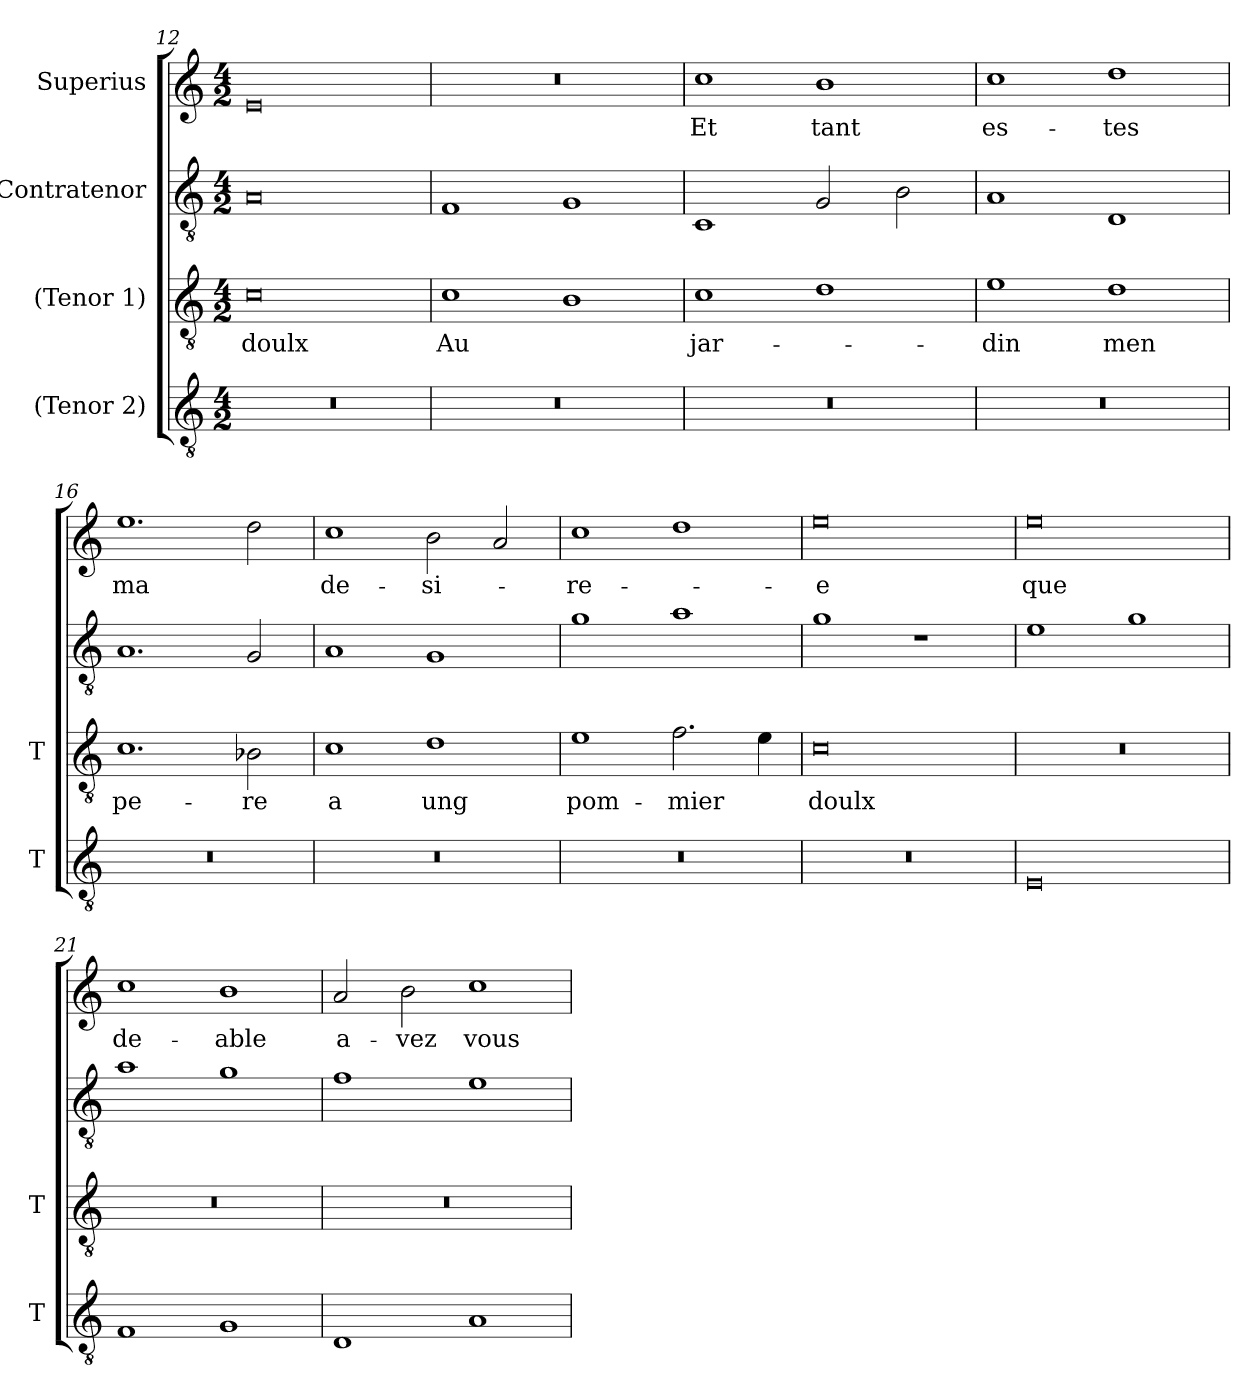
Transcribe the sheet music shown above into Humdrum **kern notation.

**kern	**kern	**text	**kern	**kern	**text
*part4	*part3	*part3	*part2	*part1	*part1
*staff4	*staff3	*staff3	*staff2	*staff1	*staff1
*I"(Tenor 2)	*I"(Tenor 1)	*	*I"Contratenor	*I"Superius	*
*I'T	*I'T	*	*	*	*
*clefGv2	*clefGv2	*	*clefGv2	*clefG2	*
*M4/2	*M4/2	*	*M4/2	*M4/2	*
=12	=12	=12	=12	=12	=12
0r	0c	-doulx	0A	0e	.
=13	=13	=13	=13	=13	=13
0r	1c	-Au	1F	0r	.
.	1B	.	1G	.	.
=14	=14	=14	=14	=14	=14
0r	1c	jar-	1C	1cc	-Et
.	1d	.	2G	1b	-tant
.	.	.	2B	.	.
=15	=15	=15	=15	=15	=15
0r	1e	-din	1A	1cc	es-
.	1d	-men	1D	1dd	-tes
=16	=16	=16	=16	=16	=16
0r	1.c	pe-	1.A	1.ee	-ma
.	2B-X	-re	2G	2dd	.
=17	=17	=17	=17	=17	=17
0r	1c	-a	1A	1cc	de-
.	1d	-ung	1G	2b	-si-
.	.	.	.	2a	.
=18	=18	=18	=18	=18	=18
0r	1e	pom-	1g	1cc	-re-
.	2.f	-mier	1a	1dd	.
.	4e	.	.	.	.
=19	=19	=19	=19	=19	=19
0r	0c	-doulx	1g	0ee	-e
.	.	.	1r	.	.
=20	=20	=20	=20	=20	=20
0E	0r	.	1e	0ee	-que
.	.	.	1g	.	.
=21	=21	=21	=21	=21	=21
1F	0r	.	1a	1cc	de-
1G	.	.	1g	1b	-able
=22	=22	=22	=22	=22	=22
1D	0r	.	1f	2a	a-
.	.	.	.	2b	-vez
1A	.	.	1e	1cc	-vous
=	=	=	=	=	=
*-	*-	*-	*-	*-	*-
